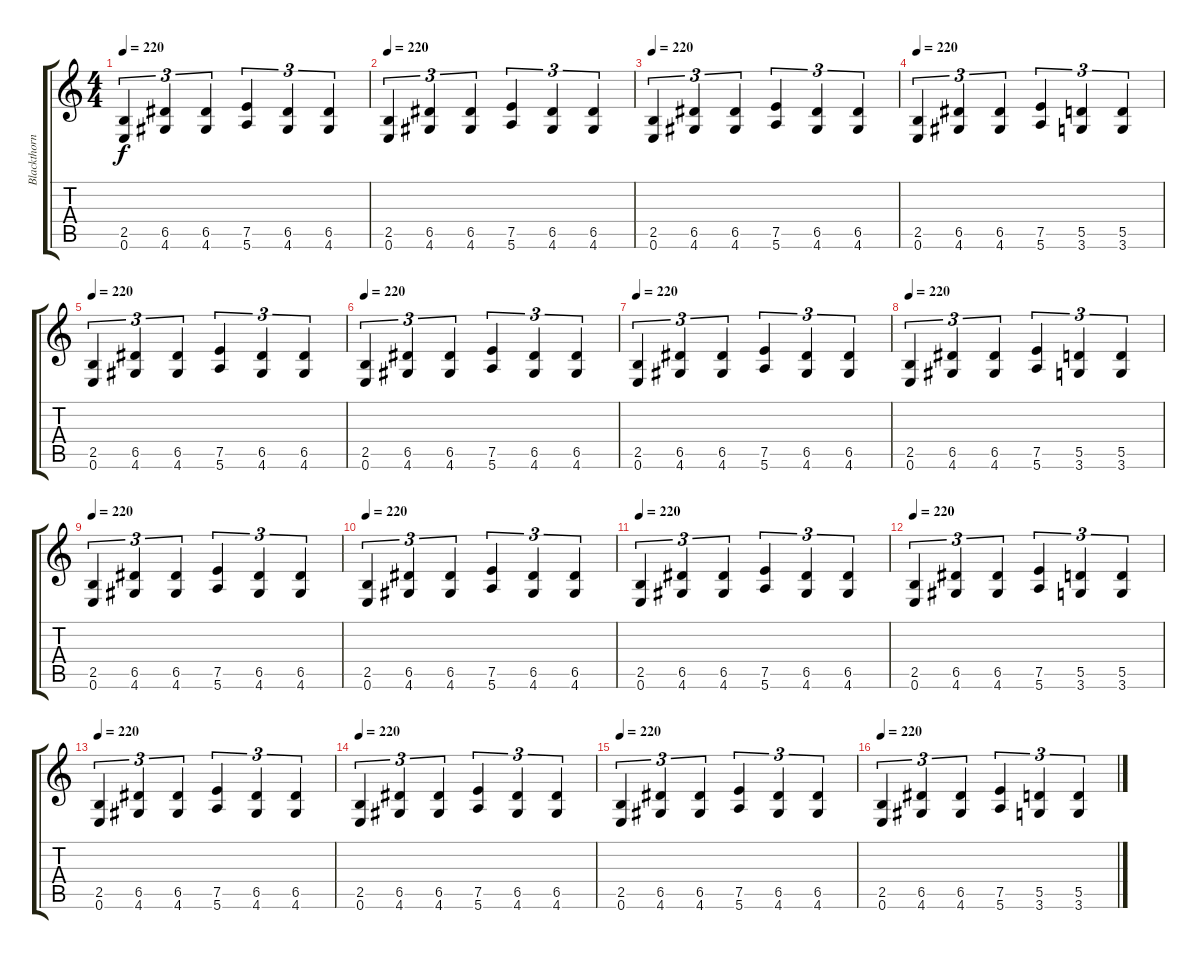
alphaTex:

\track ("Blackthorn" "Blackthorn") {instrument distortionguitar}
\staff {score tabs}
\tuning (E4 B3 G3 D3 A2 E2) {hide}
\ts (4 4)
\tempo 220
\clef g2
\ks c
(2.5 0.6).4{tu (3 2) dy f volume 16 instrument distortionguitar} (6.5 4.6).4{tu (3 2)} (6.5 4.6).4{tu (3 2)} (7.5 5.6).4{tu (3 2)} (6.5 4.6).4{tu (3 2)} (6.5 4.6).4{tu (3 2)} |
\tempo 220
(2.5 0.6).4{tu (3 2) instrument distortionguitar} (6.5 4.6).4{tu (3 2)} (6.5 4.6).4{tu (3 2)} (7.5 5.6).4{tu (3 2)} (6.5 4.6).4{tu (3 2)} (6.5 4.6).4{tu (3 2)} |
\tempo 220
(2.5 0.6).4{tu (3 2) instrument distortionguitar} (6.5 4.6).4{tu (3 2)} (6.5 4.6).4{tu (3 2)} (7.5 5.6).4{tu (3 2)} (6.5 4.6).4{tu (3 2)} (6.5 4.6).4{tu (3 2)} |
\tempo 220
(2.5 0.6).4{tu (3 2) instrument distortionguitar} (6.5 4.6).4{tu (3 2)} (6.5 4.6).4{tu (3 2)} (7.5 5.6).4{tu (3 2)} (5.5 3.6).4{tu (3 2)} (5.5 3.6).4{tu (3 2)} |
\tempo 220
(2.5 0.6).4{tu (3 2) volume 16 instrument distortionguitar} (6.5 4.6).4{tu (3 2)} (6.5 4.6).4{tu (3 2)} (7.5 5.6).4{tu (3 2)} (6.5 4.6).4{tu (3 2)} (6.5 4.6).4{tu (3 2)} |
\tempo 220
(2.5 0.6).4{tu (3 2) instrument distortionguitar} (6.5 4.6).4{tu (3 2)} (6.5 4.6).4{tu (3 2)} (7.5 5.6).4{tu (3 2)} (6.5 4.6).4{tu (3 2)} (6.5 4.6).4{tu (3 2)} |
\tempo 220
(2.5 0.6).4{tu (3 2) instrument distortionguitar} (6.5 4.6).4{tu (3 2)} (6.5 4.6).4{tu (3 2)} (7.5 5.6).4{tu (3 2)} (6.5 4.6).4{tu (3 2)} (6.5 4.6).4{tu (3 2)} |
\tempo 220
(2.5 0.6).4{tu (3 2) instrument distortionguitar} (6.5 4.6).4{tu (3 2)} (6.5 4.6).4{tu (3 2)} (7.5 5.6).4{tu (3 2)} (5.5 3.6).4{tu (3 2)} (5.5 3.6).4{tu (3 2)} |
\tempo 220
(2.5 0.6).4{tu (3 2) volume 16 instrument distortionguitar} (6.5 4.6).4{tu (3 2)} (6.5 4.6).4{tu (3 2)} (7.5 5.6).4{tu (3 2)} (6.5 4.6).4{tu (3 2)} (6.5 4.6).4{tu (3 2)} |
\tempo 220
(2.5 0.6).4{tu (3 2) instrument distortionguitar} (6.5 4.6).4{tu (3 2)} (6.5 4.6).4{tu (3 2)} (7.5 5.6).4{tu (3 2)} (6.5 4.6).4{tu (3 2)} (6.5 4.6).4{tu (3 2)} |
\tempo 220
(2.5 0.6).4{tu (3 2) instrument distortionguitar} (6.5 4.6).4{tu (3 2)} (6.5 4.6).4{tu (3 2)} (7.5 5.6).4{tu (3 2)} (6.5 4.6).4{tu (3 2)} (6.5 4.6).4{tu (3 2)} |
\tempo 220
(2.5 0.6).4{tu (3 2) instrument distortionguitar} (6.5 4.6).4{tu (3 2)} (6.5 4.6).4{tu (3 2)} (7.5 5.6).4{tu (3 2)} (5.5 3.6).4{tu (3 2)} (5.5 3.6).4{tu (3 2)} |
\tempo 220
(2.5 0.6).4{tu (3 2) volume 16 instrument distortionguitar} (6.5 4.6).4{tu (3 2)} (6.5 4.6).4{tu (3 2)} (7.5 5.6).4{tu (3 2)} (6.5 4.6).4{tu (3 2)} (6.5 4.6).4{tu (3 2)} |
\tempo 220
(2.5 0.6).4{tu (3 2) instrument distortionguitar} (6.5 4.6).4{tu (3 2)} (6.5 4.6).4{tu (3 2)} (7.5 5.6).4{tu (3 2)} (6.5 4.6).4{tu (3 2)} (6.5 4.6).4{tu (3 2)} |
\tempo 220
(2.5 0.6).4{tu (3 2) instrument distortionguitar} (6.5 4.6).4{tu (3 2)} (6.5 4.6).4{tu (3 2)} (7.5 5.6).4{tu (3 2)} (6.5 4.6).4{tu (3 2)} (6.5 4.6).4{tu (3 2)} |
\tempo 220
(2.5 0.6).4{tu (3 2) instrument distortionguitar} (6.5 4.6).4{tu (3 2)} (6.5 4.6).4{tu (3 2)} (7.5 5.6).4{tu (3 2)} (5.5 3.6).4{tu (3 2)} (5.5 3.6).4{tu (3 2)}
